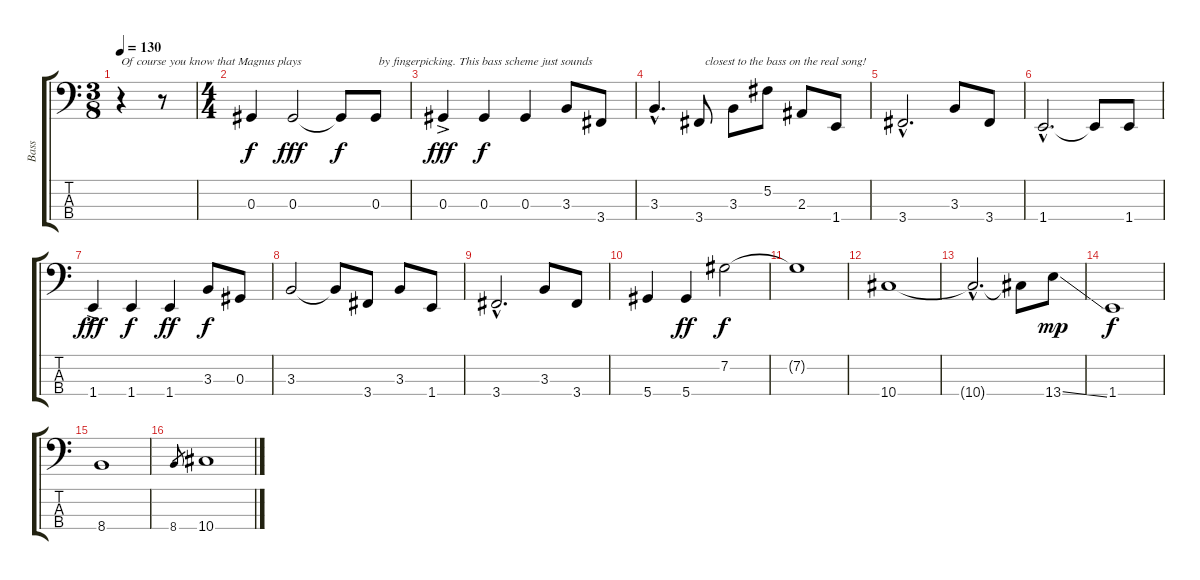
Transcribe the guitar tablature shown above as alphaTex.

\track ("Bass" "Bass") {instrument slapbass2}
\staff {score tabs}
\tuning (Gb2 Db2 Ab1 Eb1) {hide}
\ts (3 8)
\tempo 130
\clef f4
\ks c
r.4{txt "Of course you know that Magnus plays" dy f instrument slapbass2} r.8 |
\ts (4 4)
0.3.4 0.3.2{dy fff} 0.3{t}.8{dy f} 0.3.8{txt " by fingerpicking. This bass scheme just sounds"} |
0.3{ac}.4{dy fff} 0.3.4{dy f} 0.3.4 3.3.8 3.4.8 |
3.3{hac}.4{d} 3.4.8{txt "  closest to the bass on the real song!"} 3.3.8 5.2.8 2.3.8 1.4.8 |
3.4{hac}.2{d} 3.3.8 3.4.8 |
1.4{hac}.2{d} 1.4{t}.8 1.4.8 |
1.4{ac}.4{dy fff} 1.4.4{dy f} 1.4.4{dy ff} 3.3.8{dy f} 0.3.8 |
3.3.2 3.3{t}.8 3.4.8 3.3.8 1.4.8 |
3.4{hac}.2{d} 3.3.8 3.4.8 |
5.4.4 5.4.4{dy ff} 7.2.2{dy f} |
7.2{t}.1 |
10.4.1 |
10.4{hac t}.2{d} 10.4{t}.8 13.4{ss}.8{dy mp} |
1.4.1{dy f} |
8.4.1 |
8.4.8{gr} 10.4.1
